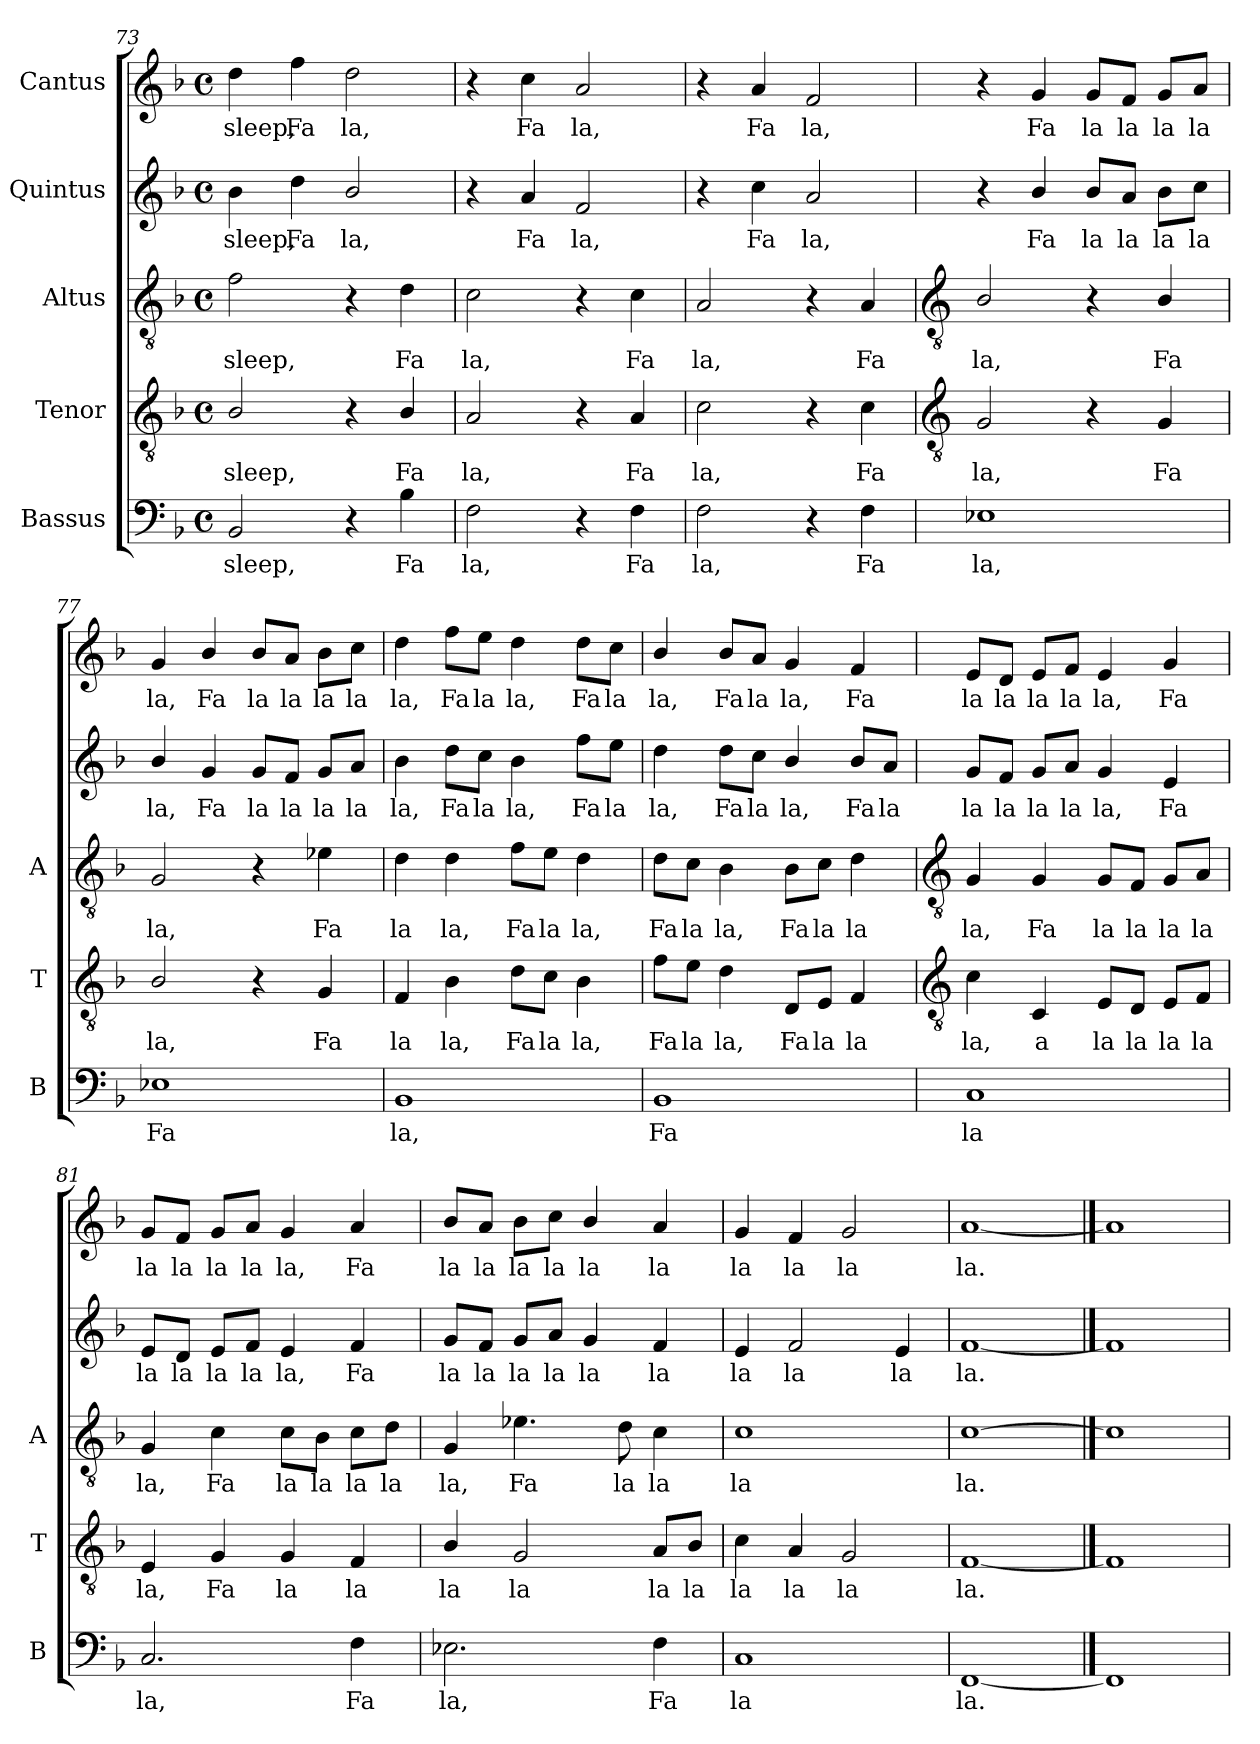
**kern	**text	**kern	**text	**kern	**text	**kern	**text	**kern	**text
*part5	*part5	*part4	*part4	*part3	*part3	*part2	*part2	*part1	*part1
*staff5	*staff5	*staff4	*staff4	*staff3	*staff3	*staff2	*staff2	*staff1	*staff1
*I"Bassus	*	*I"Tenor	*	*I"Altus	*	*I"Quintus	*	*I"Cantus	*
*I'B	*	*I'T	*	*I'A	*	*	*	*	*
*clefF4	*	*clefGv2	*	*clefGv2	*	*clefG2	*	*clefG2	*
*k[b-]	*	*k[b-]	*	*k[b-]	*	*k[b-]	*	*k[b-]	*
*F:	*	*F:	*	*F:	*	*F:	*	*F:	*
*M4/4	*	*M4/4	*	*M4/4	*	*M4/4	*	*M4/4	*
*met(c)	*	*met(c)	*	*met(c)	*	*met(c)	*	*met(c)	*
=73	=73	=73	=73	=73	=73	=73	=73	=73	=73
!	!LO:LY:b	!	!LO:LY:b	!	!LO:LY:b	!	!LO:LY:b	!	!LO:LY:b
2BB-	sleep,	2B-/	sleep,	2f	sleep,	4b-	sleep,	4dd	sleep,
!	!	!	!	!	!	!	!LO:LY:b	!	!LO:LY:b
.	.	.	.	.	.	4dd	Fa	4ff	Fa
!	!	!	!	!	!	!	!LO:LY:b	!	!LO:LY:b
4r	.	4r	.	4r	.	2b-/	la,	2dd	la,
!	!LO:LY:b	!	!LO:LY:b	!	!LO:LY:b	!	!	!	!
4B-	Fa	4B-/	Fa	4d	Fa	.	.	.	.
=74	=74	=74	=74	=74	=74	=74	=74	=74	=74
!	!LO:LY:b	!	!LO:LY:b	!	!LO:LY:b	!	!	!	!
2F	la,	2A	la,	2c	la,	4r	.	4r	.
!	!	!	!	!	!	!	!LO:LY:b	!	!LO:LY:b
.	.	.	.	.	.	4a	Fa	4cc	Fa
!	!	!	!	!	!	!	!LO:LY:b	!	!LO:LY:b
4r	.	4r	.	4r	.	2f	la,	2a	la,
!	!LO:LY:b	!	!LO:LY:b	!	!LO:LY:b	!	!	!	!
4F	Fa	4A	Fa	4c	Fa	.	.	.	.
=75	=75	=75	=75	=75	=75	=75	=75	=75	=75
!	!LO:LY:b	!	!LO:LY:b	!	!LO:LY:b	!	!	!	!
2F	la,	2c	la,	2A	la,	4r	.	4r	.
!	!	!	!	!	!	!	!LO:LY:b	!	!LO:LY:b
.	.	.	.	.	.	4cc	Fa	4a	Fa
!	!	!	!	!	!	!	!LO:LY:b	!	!LO:LY:b
4r	.	4r	.	4r	.	2a	la,	2f	la,
!	!LO:LY:b	!	!LO:LY:b	!	!LO:LY:b	!	!	!	!
4F	Fa	4c	Fa	4A	Fa	.	.	.	.
!!LO:LB:g=z
=76	=76	=76	=76	=76	=76	=76	=76	=76	=76
*	*	*clefGv2	*	*clefGv2	*	*	*	*	*
!	!LO:LY:b	!	!LO:LY:b	!	!LO:LY:b	!	!	!	!
1E-X	la,	2G	la,	2B-/	la,	4r	.	4r	.
!	!	!	!	!	!	!	!LO:LY:b	!	!LO:LY:b
.	.	.	.	.	.	4b-/	Fa	4g	Fa
!	!	!	!	!	!	!	!LO:LY:b	!	!LO:LY:b
.	.	4r	.	4r	.	8b-/L	la	8g/L	la
!	!	!	!	!	!	!	!LO:LY:b	!	!LO:LY:b
.	.	.	.	.	.	8a/J	la	8f/J	la
!	!	!	!LO:LY:b	!	!LO:LY:b	!	!LO:LY:b	!	!LO:LY:b
.	.	4G	Fa	4B-/	Fa	8b-\L	la	8g/L	la
!	!	!	!	!	!	!	!LO:LY:b	!	!LO:LY:b
.	.	.	.	.	.	8cc\J	la	8a/J	la
=77	=77	=77	=77	=77	=77	=77	=77	=77	=77
!	!LO:LY:b	!	!LO:LY:b	!	!LO:LY:b	!	!LO:LY:b	!	!LO:LY:b
1E-X	Fa	2B-/	la,	2G	la,	4b-/	la,	4g	la,
!	!	!	!	!	!	!	!LO:LY:b	!	!LO:LY:b
.	.	.	.	.	.	4g	Fa	4b-/	Fa
!	!	!	!	!	!	!	!LO:LY:b	!	!LO:LY:b
.	.	4r	.	4r	.	8g/L	la	8b-/L	la
!	!	!	!	!	!	!	!LO:LY:b	!	!LO:LY:b
.	.	.	.	.	.	8f/J	la	8a/J	la
!	!	!	!LO:LY:b	!	!LO:LY:b	!	!LO:LY:b	!	!LO:LY:b
.	.	4G	Fa	4e-X	Fa	8g/L	la	8b-\L	la
!	!	!	!	!	!	!	!LO:LY:b	!	!LO:LY:b
.	.	.	.	.	.	8a/J	la	8cc\J	la
=78	=78	=78	=78	=78	=78	=78	=78	=78	=78
!	!LO:LY:b	!	!LO:LY:b	!	!LO:LY:b	!	!LO:LY:b	!	!LO:LY:b
1BB-	la,	4F	la	4d	la	4b-	la,	4dd	la,
!	!	!	!LO:LY:b	!	!LO:LY:b	!	!LO:LY:b	!	!LO:LY:b
.	.	4B-	la,	4d	la,	8dd\L	Fa	8ff\L	Fa
!	!	!	!	!	!	!	!LO:LY:b	!	!LO:LY:b
.	.	.	.	.	.	8cc\J	la	8ee\J	la
!	!	!	!LO:LY:b	!	!LO:LY:b	!	!LO:LY:b	!	!LO:LY:b
.	.	8d\L	Fa	8f\L	Fa	4b-	la,	4dd	la,
!	!	!	!LO:LY:b	!	!LO:LY:b	!	!	!	!
.	.	8c\J	la	8e\J	la	.	.	.	.
!	!	!	!LO:LY:b	!	!LO:LY:b	!	!LO:LY:b	!	!LO:LY:b
.	.	4B-	la,	4d	la,	8ff\L	Fa	8dd\L	Fa
!	!	!	!	!	!	!	!LO:LY:b	!	!LO:LY:b
.	.	.	.	.	.	8ee\J	la	8cc\J	la
=79	=79	=79	=79	=79	=79	=79	=79	=79	=79
!	!LO:LY:b	!	!LO:LY:b	!	!LO:LY:b	!	!LO:LY:b	!	!LO:LY:b
1BB-	Fa	8f\L	Fa	8d\L	Fa	4dd	la,	4b-/	la,
!	!	!	!LO:LY:b	!	!LO:LY:b	!	!	!	!
.	.	8e\J	la	8c\J	la	.	.	.	.
!	!	!	!LO:LY:b	!	!LO:LY:b	!	!LO:LY:b	!	!LO:LY:b
.	.	4d	la,	4B-	la,	8dd\L	Fa	8b-/L	Fa
!	!	!	!	!	!	!	!LO:LY:b	!	!LO:LY:b
.	.	.	.	.	.	8cc\J	la	8a/J	la
!	!	!	!LO:LY:b	!	!LO:LY:b	!	!LO:LY:b	!	!LO:LY:b
.	.	8D/L	Fa	8B-\L	Fa	4b-/	la,	4g	la,
!	!	!	!LO:LY:b	!	!LO:LY:b	!	!	!	!
.	.	8E/J	la	8c\J	la	.	.	.	.
!	!	!	!LO:LY:b	!	!LO:LY:b	!	!LO:LY:b	!	!LO:LY:b
.	.	4F	la	4d	la	8b-/L	Fa	4f	Fa
!	!	!	!	!	!	!	!LO:LY:b	!	!
.	.	.	.	.	.	8a/J	la	.	.
!!LO:LB:g=z
=80	=80	=80	=80	=80	=80	=80	=80	=80	=80
*	*	*clefGv2	*	*clefGv2	*	*	*	*	*
!	!LO:LY:b	!	!LO:LY:b	!	!LO:LY:b	!	!LO:LY:b	!	!LO:LY:b
1C	la	4c	la,	4G	la,	8g/L	la	8e/L	la
!	!	!	!	!	!	!	!LO:LY:b	!	!LO:LY:b
.	.	.	.	.	.	8f/J	la	8d/J	la
!	!	!	!LO:LY:b	!	!LO:LY:b	!	!LO:LY:b	!	!LO:LY:b
.	.	4C	a	4G	Fa	8g/L	la	8e/L	la
!	!	!	!	!	!	!	!LO:LY:b	!	!LO:LY:b
.	.	.	.	.	.	8a/J	la	8f/J	la
!	!	!	!LO:LY:b	!	!LO:LY:b	!	!LO:LY:b	!	!LO:LY:b
.	.	8E/L	la	8G/L	la	4g	la,	4e	la,
!	!	!	!LO:LY:b	!	!LO:LY:b	!	!	!	!
.	.	8D/J	la	8F/J	la	.	.	.	.
!	!	!	!LO:LY:b	!	!LO:LY:b	!	!LO:LY:b	!	!LO:LY:b
.	.	8E/L	la	8G/L	la	4e	Fa	4g	Fa
!	!	!	!LO:LY:b	!	!LO:LY:b	!	!	!	!
.	.	8F/J	la	8A/J	la	.	.	.	.
=81	=81	=81	=81	=81	=81	=81	=81	=81	=81
!	!LO:LY:b	!	!LO:LY:b	!	!LO:LY:b	!	!LO:LY:b	!	!LO:LY:b
2.C	la,	4E	la,	4G	la,	8e/L	la	8g/L	la
!	!	!	!	!	!	!	!LO:LY:b	!	!LO:LY:b
.	.	.	.	.	.	8d/J	la	8f/J	la
!	!	!	!LO:LY:b	!	!LO:LY:b	!	!LO:LY:b	!	!LO:LY:b
.	.	4G	Fa	4c	Fa	8e/L	la	8g/L	la
!	!	!	!	!	!	!	!LO:LY:b	!	!LO:LY:b
.	.	.	.	.	.	8f/J	la	8a/J	la
!	!	!	!LO:LY:b	!	!LO:LY:b	!	!LO:LY:b	!	!LO:LY:b
.	.	4G	la	8c\L	la	4e	la,	4g	la,
!	!	!	!	!	!LO:LY:b	!	!	!	!
.	.	.	.	8B-\J	la	.	.	.	.
!	!LO:LY:b	!	!LO:LY:b	!	!LO:LY:b	!	!LO:LY:b	!	!LO:LY:b
4F	Fa	4F	la	8c\L	la	4f	Fa	4a	Fa
!	!	!	!	!	!LO:LY:b	!	!	!	!
.	.	.	.	8d\J	la	.	.	.	.
=82	=82	=82	=82	=82	=82	=82	=82	=82	=82
!	!LO:LY:b	!	!LO:LY:b	!	!LO:LY:b	!	!LO:LY:b	!	!LO:LY:b
2.E-X	la,	4B-/	la	4G	la,	8g/L	la	8b-/L	la
!	!	!	!	!	!	!	!LO:LY:b	!	!LO:LY:b
.	.	.	.	.	.	8f/J	la	8a/J	la
!	!	!	!LO:LY:b	!	!LO:LY:b	!	!LO:LY:b	!	!LO:LY:b
.	.	2G	la	4.e-X	Fa	8g/L	la	8b-\L	la
!	!	!	!	!	!	!	!LO:LY:b	!	!LO:LY:b
.	.	.	.	.	.	8a/J	la	8cc\J	la
!	!	!	!	!	!	!	!LO:LY:b	!	!LO:LY:b
.	.	.	.	.	.	4g	la	4b-/	la
!	!	!	!	!	!LO:LY:b	!	!	!	!
.	.	.	.	8d	la	.	.	.	.
!	!LO:LY:b	!	!LO:LY:b	!	!LO:LY:b	!	!LO:LY:b	!	!LO:LY:b
4F	Fa	8A/L	la	4c	la	4f	la	4a	la
!	!	!	!LO:LY:b	!	!	!	!	!	!
.	.	8B-/J	la	.	.	.	.	.	.
=83	=83	=83	=83	=83	=83	=83	=83	=83	=83
!	!LO:LY:b	!	!LO:LY:b	!	!LO:LY:b	!	!LO:LY:b	!	!LO:LY:b
1C	la	4c	la	1c	la	4e	la	4g	la
!	!	!	!LO:LY:b	!	!	!	!LO:LY:b	!	!LO:LY:b
.	.	4A	la	.	.	2f	la	4f	la
!	!	!	!LO:LY:b	!	!	!	!	!	!LO:LY:b
.	.	2G	la	.	.	.	.	2g	la
!	!	!	!	!	!	!	!LO:LY:b	!	!
.	.	.	.	.	.	4e	la	.	.
=84	=84	=84	=84	=84	=84	=84	=84	=84	=84
!	!LO:LY:b	!	!LO:LY:b	!	!LO:LY:b	!	!LO:LY:b	!	!LO:LY:b
[1FF	la.	[1F	la.	[1c	la.	[1f	la.	[1a	la.
==85	==85	==85	==85	==85	==85	==85	==85	==85	==85
1FF]	.	1F]	.	1c]	.	1f]	.	1a]	.
=	=	=	=	=	=	=	=	=	=
*-	*-	*-	*-	*-	*-	*-	*-	*-	*-
